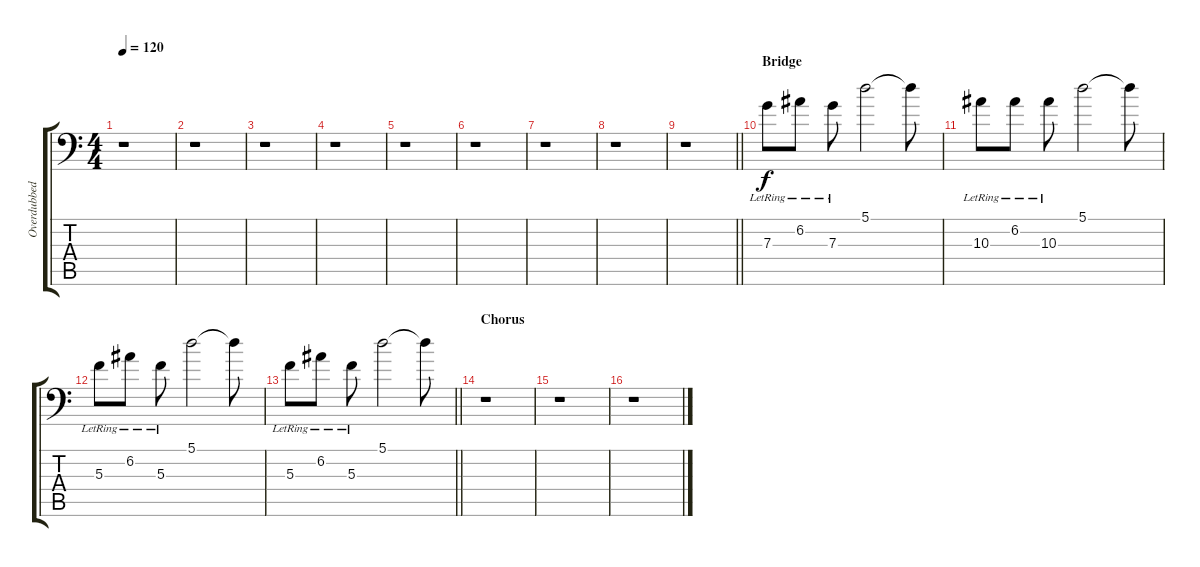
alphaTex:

\track ("Overdubbed Guitar" "Overdubbed") {instrument distortionguitar}
\staff {score tabs}
\tuning (A3 E3 C3 G2 D2 G1) {hide}
\ts (4 4)
\tempo 120
\clef f4
\ks c
r.1{dy f} |
r.1 |
r.1 |
r.1 |
r.1 |
r.1 |
r.1 |
r.1 |
\barLineRight lightlight
r.1 |
\section ("" "Bridge")
7.3{lr}.8{volume 7 instrument distortionguitar} 6.2{lr}.8 7.3{lr}.8 5.1.2 5.1{t}.8 |
10.3{lr}.8 6.2{lr}.8 10.3{lr}.8 5.1.2 5.1{t}.8 |
5.3{lr}.8 6.2{lr}.8 5.3{lr}.8 5.1.2 5.1{t}.8 |
\barLineRight lightlight
5.3{lr}.8 6.2{lr}.8 5.3{lr}.8 5.1.2 5.1{t}.8 |
\section ("" "Chorus")
r.1 |
r.1 |
r.1
